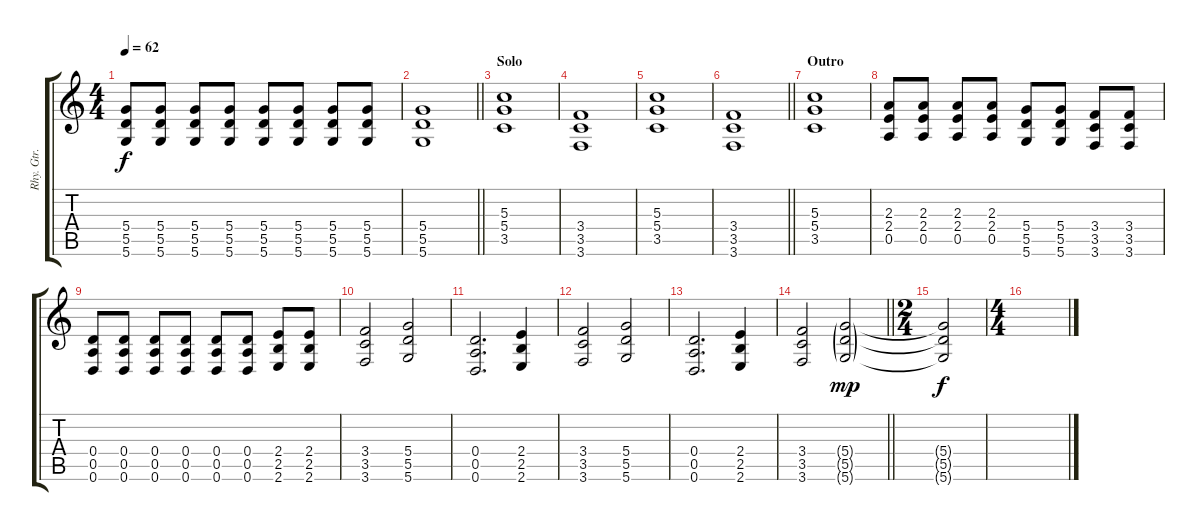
\track ("Rhy. Gtr. 1" "Rhy. Gtr. ") {instrument overdrivenguitar}
\staff {score tabs}
\tuning (E4 B3 G3 D3 A2 D2) {hide}
\ts (4 4)
\tempo 62
\clef g2
\ks c
(5.4 5.5 5.6).8{dy f} (5.4 5.5 5.6).8 (5.4 5.5 5.6).8 (5.4 5.5 5.6).8 (5.4 5.5 5.6).8 (5.4 5.5 5.6).8 (5.4 5.5 5.6).8 (5.4 5.5 5.6).8 |
\barLineRight lightlight
(5.4 5.5 5.6).1 |
\section ("" "Solo")
(5.3 5.4 3.5).1 |
(3.4 3.5 3.6).1 |
(5.3 5.4 3.5).1 |
\barLineRight lightlight
(3.4 3.5 3.6).1 |
\section ("" "Outro")
(5.3 5.4 3.5).1 |
(2.3 2.4 0.5).8 (2.3 2.4 0.5).8 (2.3 2.4 0.5).8 (2.3 2.4 0.5).8 (5.4 5.5 5.6).8 (5.4 5.5 5.6).8 (3.4 3.5 3.6).8 (3.4 3.5 3.6).8 |
(0.4 0.5 0.6).8 (0.4 0.5 0.6).8 (0.4 0.5 0.6).8 (0.4 0.5 0.6).8 (0.4 0.5 0.6).8 (0.4 0.5 0.6).8 (2.4 2.5 2.6).8 (2.4 2.5 2.6).8 |
(3.4 3.5 3.6).2 (5.4 5.5 5.6).2 |
(0.4 0.5 0.6).2{d} (2.4 2.5 2.6).4 |
(3.4 3.5 3.6).2 (5.4 5.5 5.6).2 |
(0.4 0.5 0.6).2{d} (2.4 2.5 2.6).4 |
\barLineRight lightlight
(3.4 3.5 3.6).2 (5.4{g} 5.5{g} 5.6{g}).2{dy mp} |
\ts (2 4)
(5.4{t} 5.5{t} 5.6{t}).2{dy f} |
\ts (4 4)
